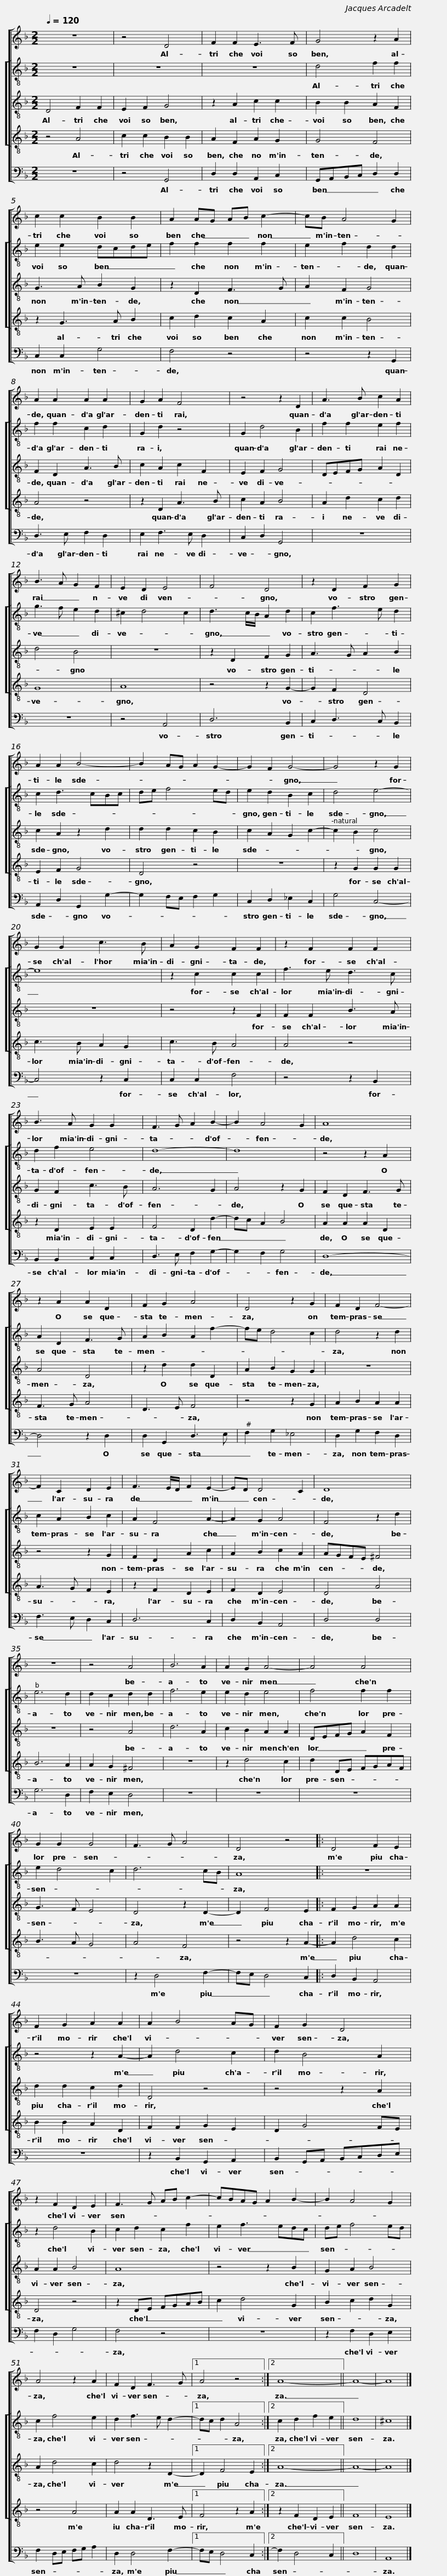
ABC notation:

X:1
%%score [ 1 [ 2 3 4 ] 5 ]
L:1/8
Q:1/4=120
M:2/2
I:linebreak $
K:F
V:1 treble
V:2 treble-8
V:3 treble-8
V:4 treble-8
V:5 bass
V:1
 z8 | z4 D4 | F2 F2 E3 F | G4 z2 A2 | c2 c2 B2 B2 |$ %5
 A2 AG AB c2- | cB A4 G2 | A2 A2 A2 A2 | G2 A2 F4 |$ z4 z2 D2 |$ %10
 A3 B c2 A2 | B3 A G2 F2 | E2 D2 E4 | F4 D4 | z2 D2 F2 G2 |$ %15
 A2 A2 B4- | B2 AG A2 G2- | G2 F2 G4- | G4 z2 G2 | G2 G2 c3 B |$ %20
 A2 G2 F2 F2 | z2 F2 F2 F2 | B3 A G2 G2 | F3 G A2 B2- |$ B2 A4 G2 |$ %25
 A8 | z2 A2 A2 D2 | F2 G2 A4 | D4 z2 G2 | F2 D2 F4- |$ %30
 F2 C2 D2 E2 | F3 E/D/ F2 E2- | ED D4 C2 | D8 | z8 |$ %35
 z4 A4 | B6 A2 | A2 G2 A4- | A4 A4 | G2 G2 G4 |$ %40
 F3 G A4 | D4 z4 |: D4 F2 E2 | F2 G2 A2 A2 | A2 B4 AG |$ %45
 F2 G2 D4 | z2 F2 D2 E2 | F3 G AB c2- | cBAG A2 B2- | B2 A4 G2 |$ %50
 A4 z2 A2 | F2 D2 F3 G |1 A4 z4 :|2 A8- || A8- | %55
 A8 |] %56
V:2
 z8 | z8 | z8 | d4 f2 f2 | e2 e2 dcde |$ %5
 f2 f2 f2 f2 | e2 f2 d2 d2 | f2 f2 c2 d2 | G2 d2 z4 |$ G2 d4 B2 |$ %10
 f2 f2 e2 f2 | g3 f e2 d2 | ^c2 d4 c2 | d3 c/B/ A2 d2 | c2 f3 e d2 |$ %15
 c2 d3 cBc | de f4 ed | e2 d2 B2 c2 | d4 e4- | e8 |$ %20
 z2 c2 c2 c2 | f3 e d3 c | d2 f2 e4 | d8- |$ d8 |$ %25
 z4 z2 A2 | A2 D2 F3 G | A2 B2 A2 f2- | fe d4 c2 | d4 z2 d2 |$ %30
 c2 A2 B2 c2 | A2 F4 A2- | A2 G2 A4 | F4 z2 d2 | e6 d2 |$ %35
 d2 c2 d2 d2 | f6 e2 | e2 d2 e4 | f4 f2 f2 | e2 d4 c2 |$ %40
 d6 cB | A8 |: z8 | z4 z2 A2- | A2 d4 c2 |$ %45
 d2 B4 A2 | z2 d4 B2 | c2 d2 c2 f2 | e2 f3 edc | de f4 ed |$ %50
 c2 f4 e2 | d2 f3 e d2- |1 dc d2 A4 :|2 c2 d2 f2 e2 || d8 | %55
 ^c8 |] %56
V:3
 D4 F2 F2 | E2 F2 G4 | z2 A2 c2 c2 | B2 B2 A2 F2 | G3 A B2 G2 |$ %5
 z2 D2 F3 G | A2 F2 G4 | F2 D2 A3 B | c2 A2 c2 F2 |$ E2 F2 G4 |$ %10
 DEFG A2 D2 | d4 B4 | z8 | z2 D2 F2 G2 | A3 G A2 B2 |$ %15
 c2 A2 z2 d2 | d2 d2 c2 B2 | c2 A2 G2 c2- | c2 B2 c4 | z8 |$ %20
 z4 z2 F2 | F2 F2 B3 A | G2 F2 c3 B | A6 G2 |$ A4 z2 G2 |$ %25
 F2 D2 F3 G | A4 D4 | z2 d2 d2 D2 | A2 B2 G2 G2 | z8 |$ %30
 z4 z2 G2 | F2 D2 A2 c2 | A2 B2 c2 A2 | AGFE ^F4 | z8 |$ %35
 z4 A4 | d6 A2 | c2 B2 A2 A2 | DEFG A2 F2 | G3 F E4 |$ %40
 D4 z2 D2- | D2 F4 E2 |: F2 G2 A2 A2 | d2 d2 c2 d2 | D4 z4 |$ %45
 z4 z2 A2 | A2 A2 B4 | A8 | z4 z2 B2 | G2 A2 B4 |$ %50
 A2 d4 c2 | d4 z2 D2- |1 D2 F4 E2 :|2 A8- || A8- | %55
 A8 |] %56
V:4
 z4 A4 | c2 c2 B2 B2 | A2 F2 A2 G2 | G4 F4 | z2 G3 A B2 |$ %5
 c2 d2 c2 A2 | c2 c2 B4 | A4 z4 | z2 D2 A3 B |$ c2 A2 B4 |$ %10
 A2 d2 c2 d2 | G8 | A8 | z4 z2 G2- | G2 F2 D4 |$ %15
 E2 F2 G4 | D4 z4 | z8 | z2 G2 G2 G2 | c3 B A2 G2 |$ %20
 c3 B A4 | A4 z4 | z2 D2 E2 E2 | F4 D2 d2- |$ dc A2 B4 |$ %25
 A2 A2 A2 D2 | F3 G A4 | D3 E F4 | z4 z2 G2 | A2 B2 A2 A2 |$ %30
 A3 G F2 E2 | z2 F2 D2 E2 | F2 D2 E4 | D4 A4 | B6 A2 |$ %35
 A2 G2 ^F4 | z8 | z2 d4 c2 | d2 DE FGAF | B3 A G4 |$ %40
 A4 F4 | z4 z2 A2- |: A2 d4 c2 | B2 B2 A2 D2 | F2 F2 G2 E2 |$ %45
 D2 G4 FE | D4 z4 | z2 DE FGAB | c2 d4 G2 | B2 c2 d2 G2 |$ %50
 z4 A4 | A2 A2 D3 E |1 F4 z2 A2 :|2 z2 F2 D2 E2 || F8 | %55
 E8 |] %56
V:5
 z8 | z4 G,,4 | D,2 D,2 A,,2 C,2 | G,,A,,B,,C, D,2 D,2 | C,2 C,2 G,4 |$ %5
 F,4 z4 | z4 z2 G,,2 | D,3 E, F,2 D,2 | E,2 F,3 E, D,2 |$ C,2 D,2 G,,4 |$ %10
 z8 | z8 | z4 A,,4 | D,6 B,,2 | C,2 D,3 C, B,,2 |$ %15
 A,,2 D,2 G,,2 G,2- | G,2 F,E, F,2 G,2 | C,2 D,2 _E,2 C,2 | G,4 C,4- | C,4 z2 C,2 |$ %20
 C,2 C,2 F,4 | z4 z2 B,,2 | B,,2 B,,2 C,2 C,2 | D,3 E, F,2 G,2- |$ G,2 F,2 G,4 |$ %25
 D,8- | D,4 z2 D,2 | D,2 G,,2 D,3 E, | F,2 G,2 _E,4 | D,2 G,2 F,2 D,2 |$ %30
 F,3 E, D,2 C,2 | D,6 C,2 | D,2 B,,2 A,,4 | D,4 D,4 | G,6 D,2 |$ %35
 F,2 E,2 D,4 | z8 | z8 | z8 | z8 |$ %40
 z2 D,4 F,2- | F,E, D,4 C,2 |: D,2 B,,2 A,,4 | z8 | z2 B,,2 G,,2 A,,2 |$ %45
 B,,2 G,,A,, B,,C,D,E, | F,2 D,2 G,4 | F,4 z4 | z8 | z2 F,2 D,2 E,2 |$ %50
 F,2 D,E, F,G, A,2 | D,2 D,4 F,2- |1 F,E, D,4 C,2 :|2 F,2 D,4 C,2 || D,8 | %55
 A,,8 |] %56
